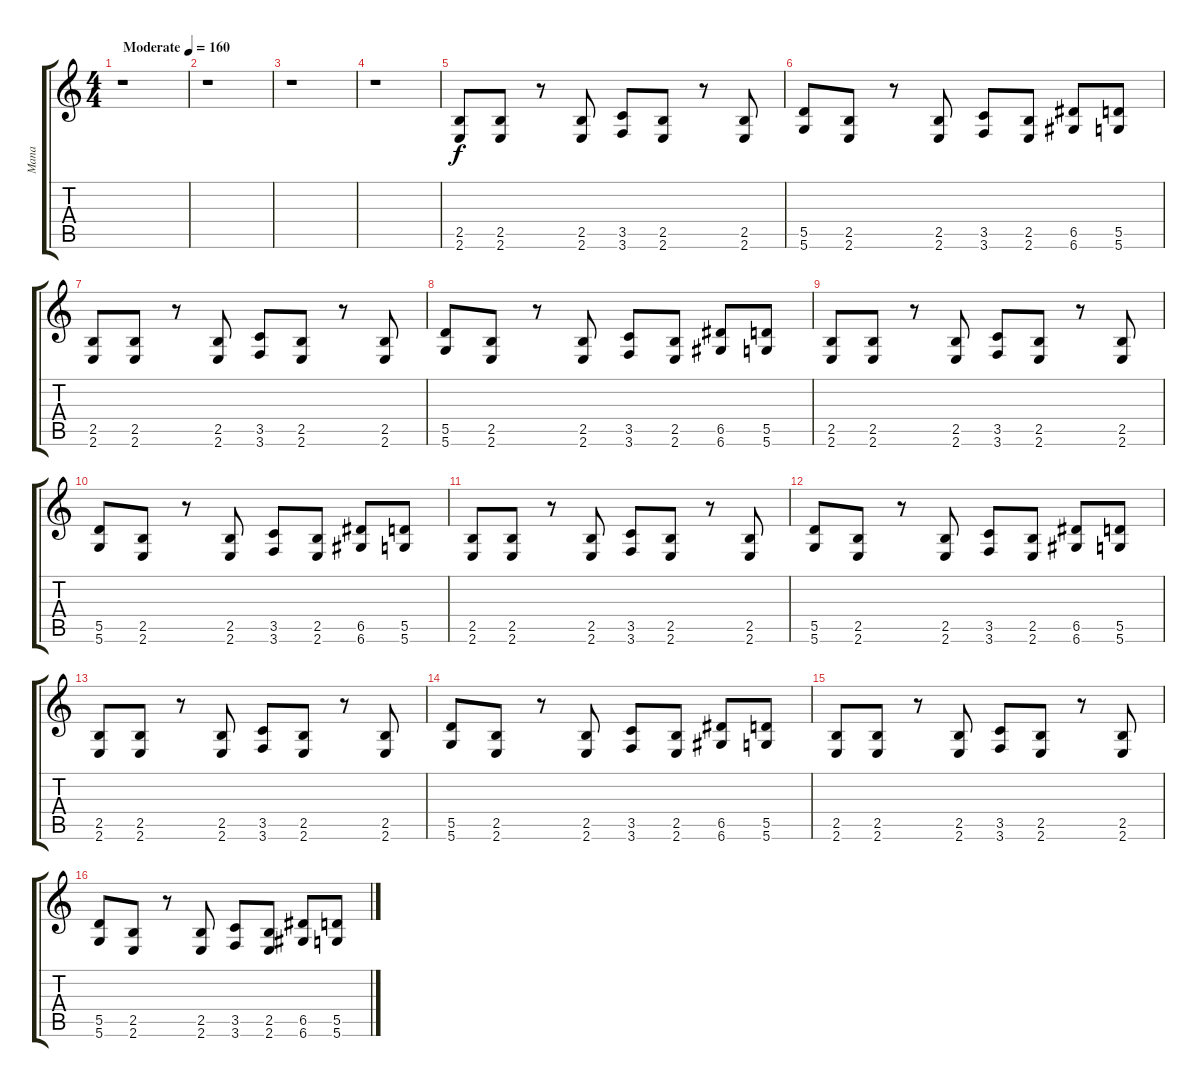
\track ("Mana" "Mana") {instrument distortionguitar}
\staff {score tabs}
\tuning (E4 B3 G3 D3 A2 D2) {hide}
\ts (4 4)
\tempo (160 "Moderate")
\clef g2
\ks c
r.1{dy f instrument distortionguitar} |
r.1 |
r.1 |
r.1 |
(2.5 2.6).8 (2.5 2.6).8 r.8 (2.5 2.6).8 (3.5 3.6).8 (2.5 2.6).8 r.8 (2.5 2.6).8 |
(5.5 5.6).8 (2.5 2.6).8 r.8 (2.5 2.6).8 (3.5 3.6).8 (2.5 2.6).8 (6.5 6.6).8 (5.5 5.6).8 |
(2.5 2.6).8 (2.5 2.6).8 r.8 (2.5 2.6).8 (3.5 3.6).8 (2.5 2.6).8 r.8 (2.5 2.6).8 |
(5.5 5.6).8 (2.5 2.6).8 r.8 (2.5 2.6).8 (3.5 3.6).8 (2.5 2.6).8 (6.5 6.6).8 (5.5 5.6).8 |
(2.5 2.6).8 (2.5 2.6).8 r.8 (2.5 2.6).8 (3.5 3.6).8 (2.5 2.6).8 r.8 (2.5 2.6).8 |
(5.5 5.6).8 (2.5 2.6).8 r.8 (2.5 2.6).8 (3.5 3.6).8 (2.5 2.6).8 (6.5 6.6).8 (5.5 5.6).8 |
(2.5 2.6).8 (2.5 2.6).8 r.8 (2.5 2.6).8 (3.5 3.6).8 (2.5 2.6).8 r.8 (2.5 2.6).8 |
(5.5 5.6).8 (2.5 2.6).8 r.8 (2.5 2.6).8 (3.5 3.6).8 (2.5 2.6).8 (6.5 6.6).8 (5.5 5.6).8 |
(2.5 2.6).8 (2.5 2.6).8 r.8 (2.5 2.6).8 (3.5 3.6).8 (2.5 2.6).8 r.8 (2.5 2.6).8 |
(5.5 5.6).8 (2.5 2.6).8 r.8 (2.5 2.6).8 (3.5 3.6).8 (2.5 2.6).8 (6.5 6.6).8 (5.5 5.6).8 |
(2.5 2.6).8 (2.5 2.6).8 r.8 (2.5 2.6).8 (3.5 3.6).8 (2.5 2.6).8 r.8 (2.5 2.6).8 |
(5.5 5.6).8 (2.5 2.6).8 r.8 (2.5 2.6).8 (3.5 3.6).8 (2.5 2.6).8 (6.5 6.6).8 (5.5 5.6).8
